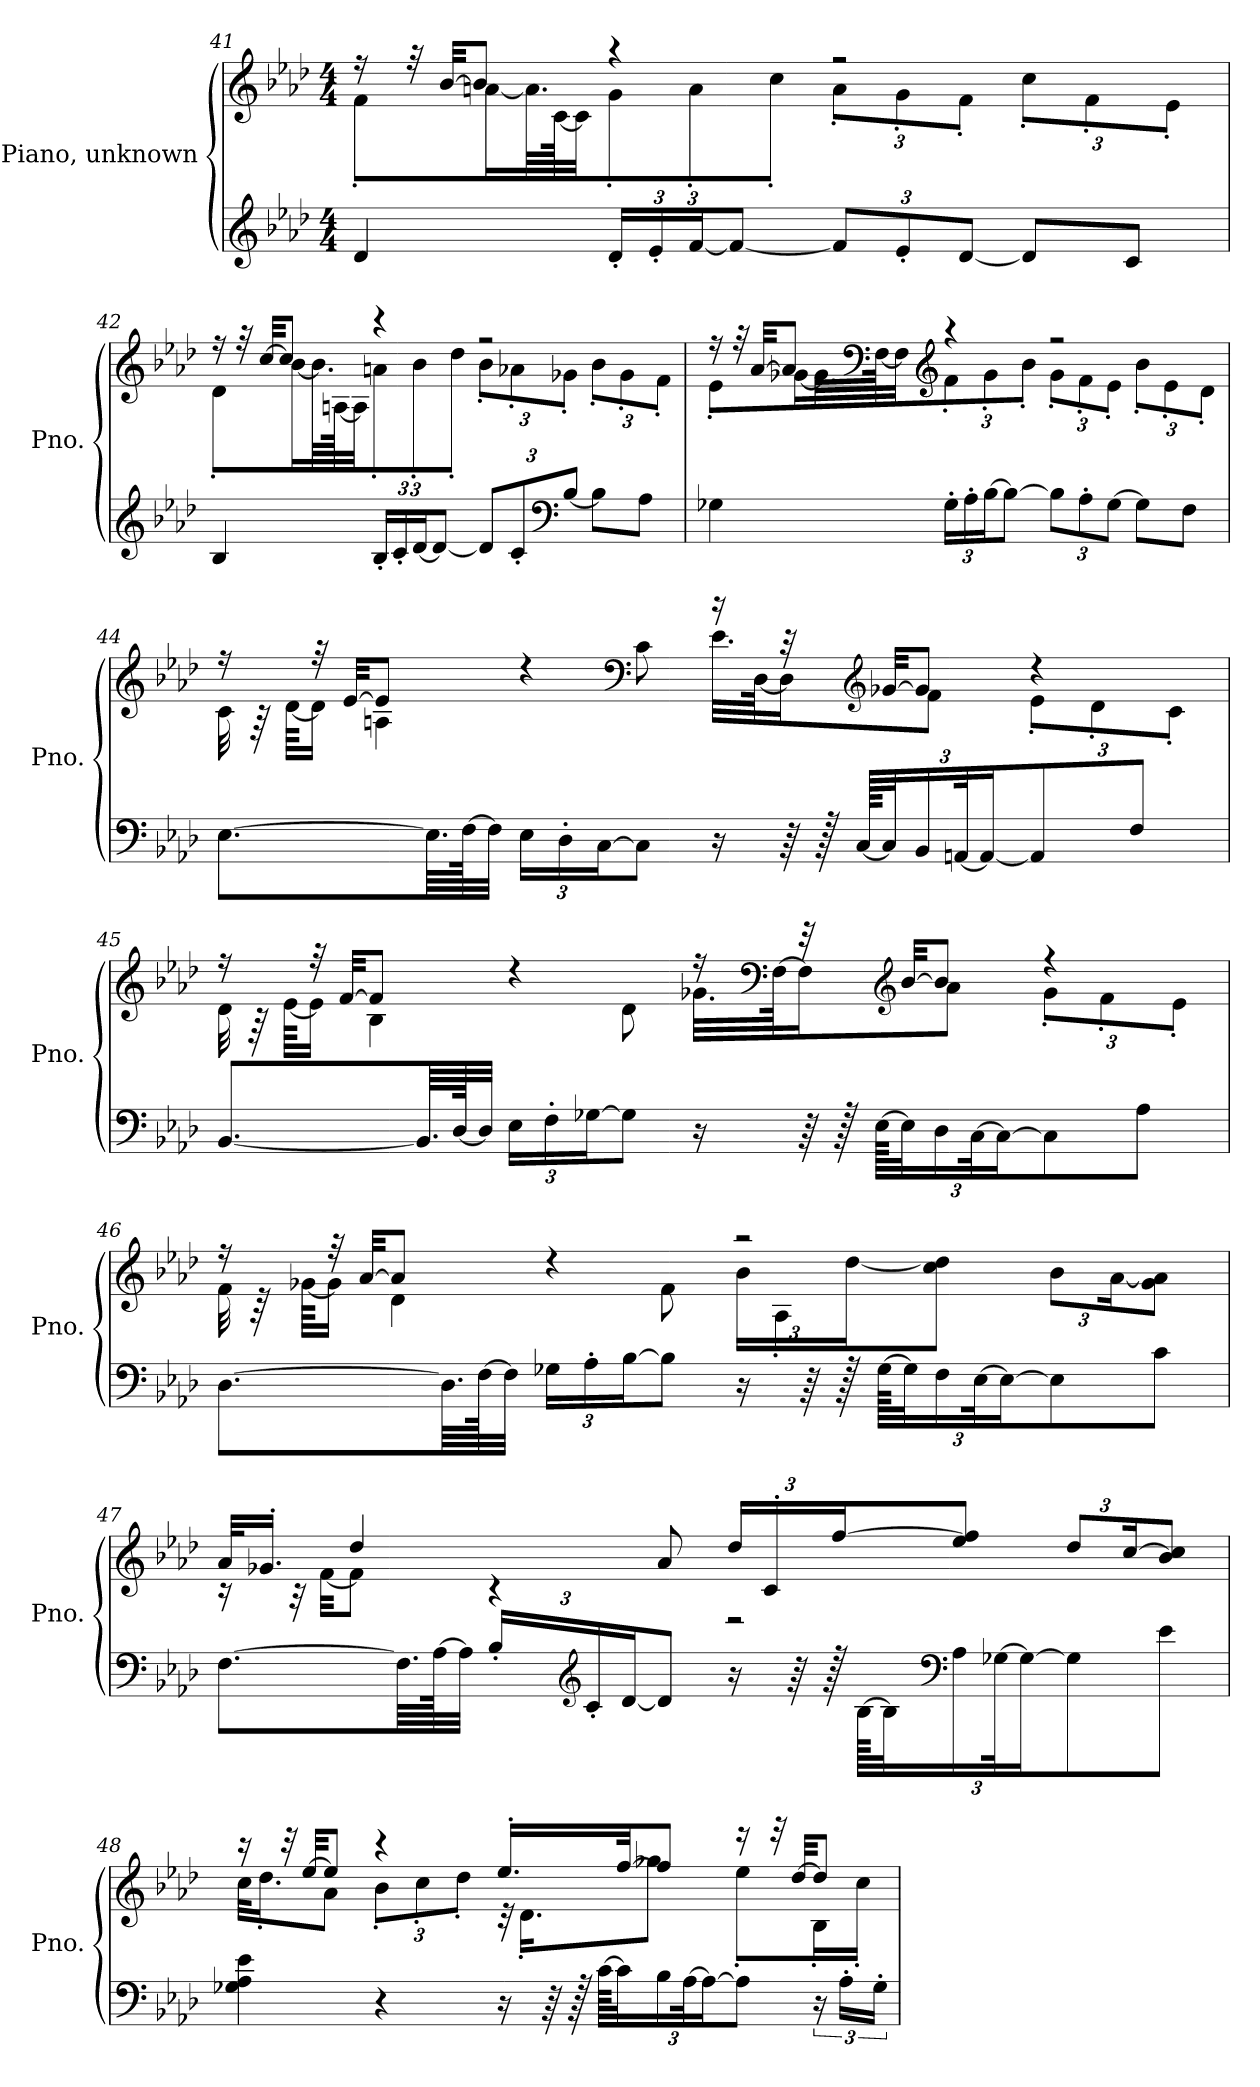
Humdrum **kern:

**kern	**kern
*part1	*part1
*staff2	*staff1
*I"Piano, unknown	*
*I'Pno.	*
!!LO:LB:g=z
*clefG2	*clefG2
*k[b-e-a-d-]	*k[b-e-a-d-]
*M4/4	*M4/4
=41	=41
*	*^
4d-/	16r	8f'\L
.	32r	.
.	[32b-/KKL	.
.	8b-/J]	[16an\L
.	.	64.a\LL]
.	.	[128c\JK
.	.	32c\JJ]
*Xbrackettup	*	*Xbrackettup
24d-'/LL	4r	12g'\
24e-'/	.	.
[24f/J	.	12a'\
8f/J_	.	.
.	.	12cc'\J
12f/L]	2r	12a'\L
12e-'/	.	12g'\
[12d-/J	.	12f'\J
8d-/L]	.	12cc'\L
.	.	12f'\
8c/J	.	.
.	.	12e-'\J
=42	=42	=42
4B-/	16r	8d-'\L
.	32r	.
.	[32cc/KKL	.
.	8cc/J]	[16b-\L
.	.	64.b-\LL]
.	.	[128An\JK
.	.	32A\JJ]
24B-'/LL	4r	12an'\
24c'/	.	.
[24d-/J	.	12b-'\
8d-/J_	.	.
.	.	12dd-'\J
12d-/L]	2r	12b-'\L
12c'/	.	12a-X'\
*clefF4	*	*
[12B-/J	.	12g-X'\J
8B-\L]	.	12b-'\L
.	.	12g-'\
8A-\J	.	.
.	.	12f'\J
!!LO:LB:g=z	!!
=43	=43	=43
4G-X\	16r	8e-'\L
.	32r	.
.	[32a-/KKL	.
.	8a-/J]	[16g-X\L
.	.	64.g-\LL]
*	*clefF4	*
.	.	[128F\JK
.	.	32F\JJ]
*	*clefG2	*
24G-'\LL	4r	12f'\
24A-'\	.	.
[24B-\J	.	12g-'\
8B-\J_	.	.
.	.	12b-'\J
12B-\L]	2r	12g-'\L
12A-'\	.	12f'\
[12G-\J	.	12e-'\J
8G-\L]	.	12b-'\L
.	.	12e-'\
8F\J	.	.
.	.	12d-'\J
!!LO:LB:g=z	!!
=44	=44	=44
[8.E-\L	16r	32c\
.	.	64r
.	.	[64d-\KKLL
.	32r	16d-\JJ]
.	[32e-/KKL	.
.	8e-/J]	4An\
64.E-\LLL]	.	.
[128F\JK	.	.
32F\JJJ]	.	.
24E-\LL	4r	.
24D-'\	.	.
[24C\J	.	.
*	*clefF4	*
8C\J]	.	8c\
16r	16r	32.e-\LLL
.	.	[64D-\JK
64r	32r	16D-\J]
128r	.	.
[128C/KKLLL	.	.
*	*clefG2	*
32C/J]	[32g-X/KKL	.
24BB-/	8g-/J]	8f\J
[48AAn/K	.	.
16AA/J_	.	.
8AA/]	4r	12e-'\L
.	.	12d-'\
8F/J	.	.
.	.	12c'\J
!!LO:LB:g=z	!!
=45	=45	=45
[8.BB-/L	16r	32d-\
.	.	64r
.	.	[64e-\KKLL
.	32r	16e-\JJ]
.	[32f/KKL	.
.	8f/J]	4B-\
64.BB-/LLL]	.	.
[128D-/JK	.	.
32D-/JJJ]	.	.
24E-\LL	4r	.
24F'\	.	.
[24G-X\J	.	.
8G-\J]	.	8d-\
16r	16r	32.g-X\LLL
*	*clefF4	*
.	.	[64F\JK
64r	32r	16F\J]
128r	.	.
[128E-\KKLLL	.	.
*	*clefG2	*
32E-\J]	[32b-/KKL	.
24D-\	8b-/J]	8a-\J
[48C\K	.	.
16C\J_	.	.
8C\]	4r	12g-'\L
.	.	12f'\
8A-\J	.	.
.	.	12e-'\J
!!LO:LB:g=z	!!
=46	=46	=46
[8.D-\L	16r	32f\
.	.	64r
.	.	[64g-X\KKLL
.	32r	16g-\JJ]
.	[32a-/KKL	.
.	8a-/J]	4d-\
64.D-\LLL]	.	.
[128F\JK	.	.
32F\JJJ]	.	.
24G-X\LL	4r	.
24A-'\	.	.
[24B-\J	.	.
8B-\J]	.	8f\
16r	2r	24b-\LL
.	.	24A-'\
64r	.	.
128r	.	.
.	.	[24dd-\J
[128G-\KKLLL	.	.
32G-\J]	.	.
24F\	.	8cc\ 8dd-\]J
[48E-\K	.	.
16E-\J_	.	.
8E-\]	.	12b-\L
.	.	[24a-\K
8c\J	.	8g-\ 8a-\]J
!!LO:PB:g=z	!!
=47	=47	=47
[8.F\L	32a-/KLL	16r
.	16.g-X'/JJ	.
.	.	32r
.	.	[32f\KKL
.	4dd-/	8f\J]
64.F\LLL]	.	.
[128A-\JK	.	.
32A-\JJJ]	.	.
24B-'/LL	.	4r
*clefG2	*	*
24c'/	.	.
[24d-/J	.	.
8d-/J]	8a-/	.
16r	24dd-/LL	2r
.	24c'/	.
64r	.	.
128r	.	.
.	[24ff/J	.
[128B-\KKLLL	.	.
32B-\J]	.	.
*clefF4	*	*
24A-\	8ee-/ 8ff/]J	.
[48G-X\K	.	.
16G-\J_	.	.
8G-\]	12dd-/L	.
.	[24cc/K	.
8e-\J	8b-/ 8cc/]J	.
!!LO:LB:g=z	!!
=48	=48	=48
4G-X\ 4A-\ 4e-\	16r	32cc\KLL
.	.	16.dd-'\J
.	32r	.
.	[32ee-/KKL	.
.	8ee-/J]	8a-\J
4r	4r	12b-'\L
.	.	12cc'\
.	.	12dd-'\J
16r	16.ee-'/LL	32r
.	.	16.d-'\KL
64r	.	.
128r	.	.
[128c\KKLLL	.	.
32c\J]	[32ff/JK	.
24B-\	8ff/J]	8gg-X\J
[48A-\K	.	.
16A-\J_	.	.
8A-\J]	16r	8ee-'\L
.	32r	.
.	[32dd-/KKL	.
*brackettup	*	*
24r	8dd-/J]	16B-'\L
24A-'\LL	.	.
.	.	16cc'\JJ
24G-'\JJ	.	.
*	*v	*v
=	=
*-	*-
